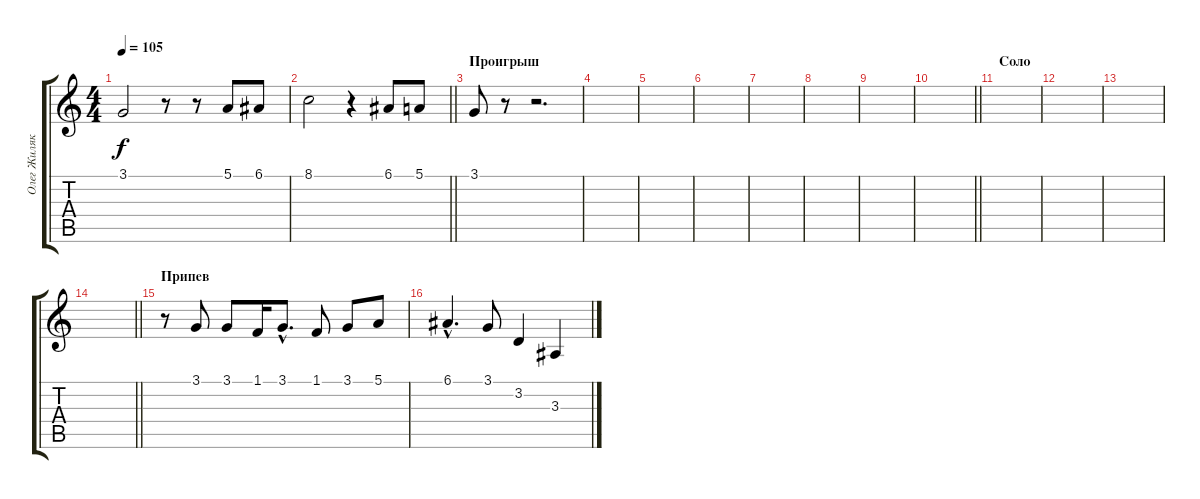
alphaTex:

\track ("Олег Жиляков" "Олег Жиляк") {instrument lead2sawtooth}
\staff {score tabs}
\tuning (E4 B3 G3 D3 A2 E2) {hide}
\ts (4 4)
\tempo 105
\clef g2
\ks c
3.1{t}.2{dy f} r.8 r.8 5.1.8 6.1.8 |
\barLineRight lightlight
8.1.2 r.4 6.1.8 5.1.8 |
\section ("" "Проигрыш")
3.1.8 r.8 r.2{d} |
|
|
|
|
|
|
\barLineRight lightlight
|
\section ("" "Соло")
|
|
|
\barLineRight lightlight
|
\section ("" "Припев")
r.8 3.1.8 3.1.8 1.1.16 3.1{hac}.8{d} 1.1.8 3.1.8 5.1.8 |
6.1{hac}.4{d} 3.1.8 3.2.4 3.3.4
